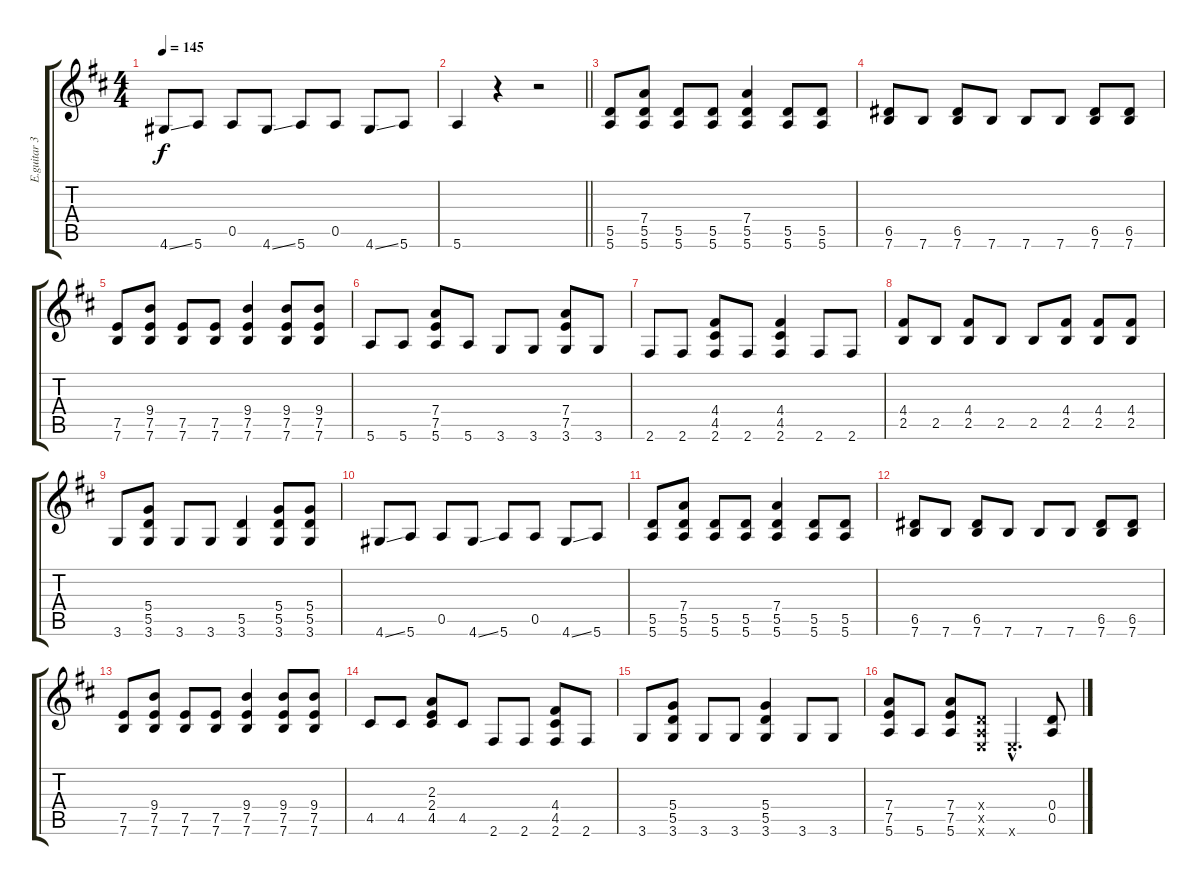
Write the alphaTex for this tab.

\track ("E.guitar 3" "E.guitar 3") {instrument electricguitarclean}
\staff {score tabs}
\tuning (E4 B3 G3 D3 A2 E2) {hide}
\ts (4 4)
\tempo 145
\clef g2
\ks d
4.6{ss}.8{dy f} 5.6.8 0.5.8 4.6{ss}.8 5.6.8 0.5.8 4.6{ss}.8 5.6.8 |
\barLineRight lightlight
5.6.4{instrument electricguitarmuted} r.4 r.2 |
(5.5 5.6).8{instrument electricguitarmuted} (7.4 5.5 5.6).8{instrument electricguitarclean} (5.5 5.6).8{instrument electricguitarmuted} (5.5 5.6).8 (7.4 5.5 5.6).4{instrument electricguitarclean} (5.5 5.6).8{instrument electricguitarmuted} (5.5 5.6).8 |
(6.5 7.6).8{instrument electricguitarclean} 7.6.8{instrument electricguitarmuted} (6.5 7.6).8{instrument electricguitarclean} 7.6.8{instrument electricguitarmuted} 7.6.8 7.6.8 (6.5 7.6).8{instrument electricguitarclean} (6.5 7.6).8 |
(7.5 7.6).8{instrument electricguitarmuted} (9.4 7.5 7.6).8{instrument electricguitarclean} (7.5 7.6).8{instrument electricguitarmuted} (7.5 7.6).8 (9.4 7.5 7.6).4{instrument electricguitarclean} (9.4 7.5 7.6).8 (9.4 7.5 7.6).8 |
5.6.8{instrument electricguitarmuted} 5.6.8 (7.4 7.5 5.6).8{instrument electricguitarclean} 5.6.8{instrument electricguitarmuted} 3.6.8 3.6.8 (7.4 7.5 3.6).8{instrument electricguitarclean} 3.6.8{instrument electricguitarmuted} |
2.6.8 2.6.8 (4.4 4.5 2.6).8{instrument electricguitarclean} 2.6.8{instrument electricguitarmuted} (4.4 4.5 2.6).4{instrument electricguitarclean} 2.6.8{instrument electricguitarmuted} 2.6.8 |
(4.4 2.5).8{instrument electricguitarclean} 2.5.8{instrument electricguitarmuted} (4.4 2.5).8{instrument electricguitarclean} 2.5.8{instrument electricguitarmuted} 2.5.8 (4.4 2.5).8{instrument electricguitarclean} (4.4 2.5).8 (4.4 2.5).8 |
3.6.8{instrument electricguitarmuted} (5.4 5.5 3.6).8{instrument electricguitarclean} 3.6.8{instrument electricguitarmuted} 3.6.8 (5.5 3.6).4{instrument electricguitarclean} (5.4 5.5 3.6).8 (5.4 5.5 3.6).8 |
4.6{ss}.8 5.6.8 0.5.8 4.6{ss}.8 5.6.8 0.5.8 4.6{ss}.8 5.6.8 |
(5.5 5.6).8{instrument electricguitarmuted} (7.4 5.5 5.6).8{instrument electricguitarclean} (5.5 5.6).8{instrument electricguitarmuted} (5.5 5.6).8 (7.4 5.5 5.6).4{instrument electricguitarclean} (5.5 5.6).8{instrument electricguitarmuted} (5.5 5.6).8 |
(6.5 7.6).8{instrument electricguitarclean} 7.6.8{instrument electricguitarmuted} (6.5 7.6).8{instrument electricguitarclean} 7.6.8{instrument electricguitarmuted} 7.6.8 7.6.8 (6.5 7.6).8{instrument electricguitarclean} (6.5 7.6).8 |
(7.5 7.6).8{instrument electricguitarmuted} (9.4 7.5 7.6).8{instrument electricguitarclean} (7.5 7.6).8{instrument electricguitarmuted} (7.5 7.6).8 (9.4 7.5 7.6).4{instrument electricguitarclean} (9.4 7.5 7.6).8 (9.4 7.5 7.6).8 |
4.5.8{instrument electricguitarmuted} 4.5.8 (2.3 2.4 4.5).8{instrument electricguitarclean} 4.5.8{instrument electricguitarmuted} 2.6.8 2.6.8 (4.4 4.5 2.6).8{instrument electricguitarclean} 2.6.8{instrument electricguitarmuted} |
3.6.8{instrument electricguitarmuted} (5.4 5.5 3.6).8{instrument electricguitarclean} 3.6.8{instrument electricguitarmuted} 3.6.8 (5.4 5.5 3.6).4{instrument electricguitarclean} 3.6.8{instrument electricguitarmuted} 3.6.8 |
(7.4 7.5 5.6).8{instrument electricguitarclean} 5.6.8{instrument electricguitarmuted} (7.4 7.5 5.6).8{instrument electricguitarclean} (0.4{x} 0.5{x} 0.6{x}).8 0.6{hac x}.4{d} (0.4 0.5).8
